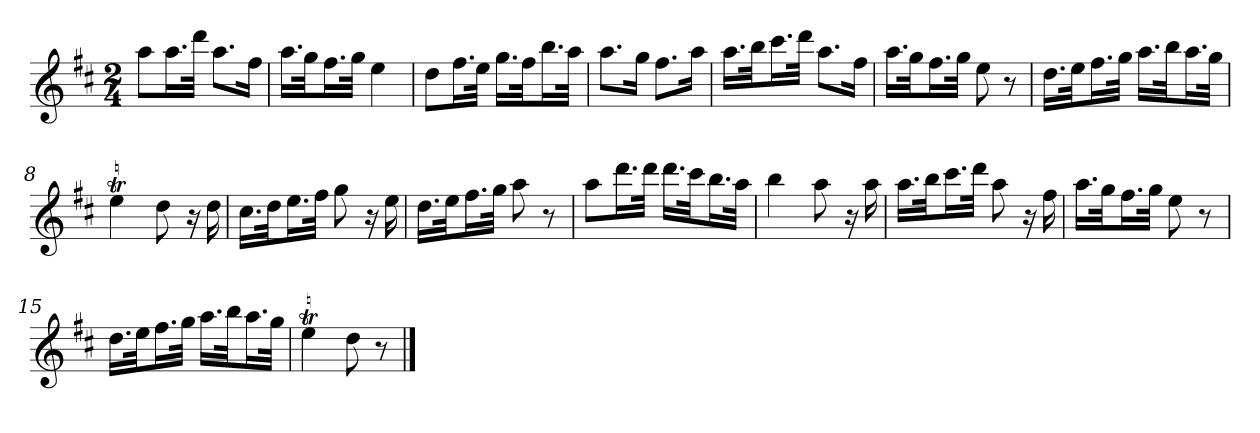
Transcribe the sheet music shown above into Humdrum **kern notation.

**kern
*part1
*staff1
*clefG2
*k[f#c#]
*D:
*M2/4
*MM120
=1
8aa\L
16.aa\L
32ddd\JJk
8.aa\L
16ff#\Jk
=2
16.aa\LL
32gg\Jk
16.ff#\L
32gg\JJk
4ee
=3
8dd\L
16.ff#\L
32ee\JJk
16.gg\LL
32ff#\Jk
16.bb\L
32aa\JJk
=4
8.aa\L
16gg\Jk
8.ff#\L
16aa\Jk
=5
16.aa\LL
32bb\Jk
16.ccc#\L
32ddd\JJk
8.aa\L
16ff#\Jk
=6
16.aa\LL
32gg\Jk
16.ff#\L
32gg\JJk
8ee
8r
=7
16.dd\LL
32ee\Jk
16.ff#\L
32gg\JJk
16.aa\LL
32bb\Jk
16.aa\L
32gg\JJk
=8
4eet
8dd
16r
16dd
=9
16.cc#\LL
32dd\Jk
16.ee\L
32ff#\JJk
8gg
16r
16ee
=10
16.dd\LL
32ee\Jk
16.ff#\L
32gg\JJk
8aa
8r
=11
8aa\L
16.ddd\L
32ddd\JJk
16.ddd\LL
32ccc#\Jk
16.bb\L
32aa\JJk
=12
4bb
8aa
16r
16aa
=13
16.aa\LL
32bb\Jk
16.ccc#\L
32ddd\JJk
8aa
16r
16ff#
=14
16.aa\LL
32gg\Jk
16.ff#\L
32gg\JJk
8ee
8r
=15
16.dd\LL
32ee\Jk
16.ff#\L
32gg\JJk
16.aa\LL
32bb\Jk
16.aa\L
32gg\JJk
=16
4eet
8dd
8r
==
*-
